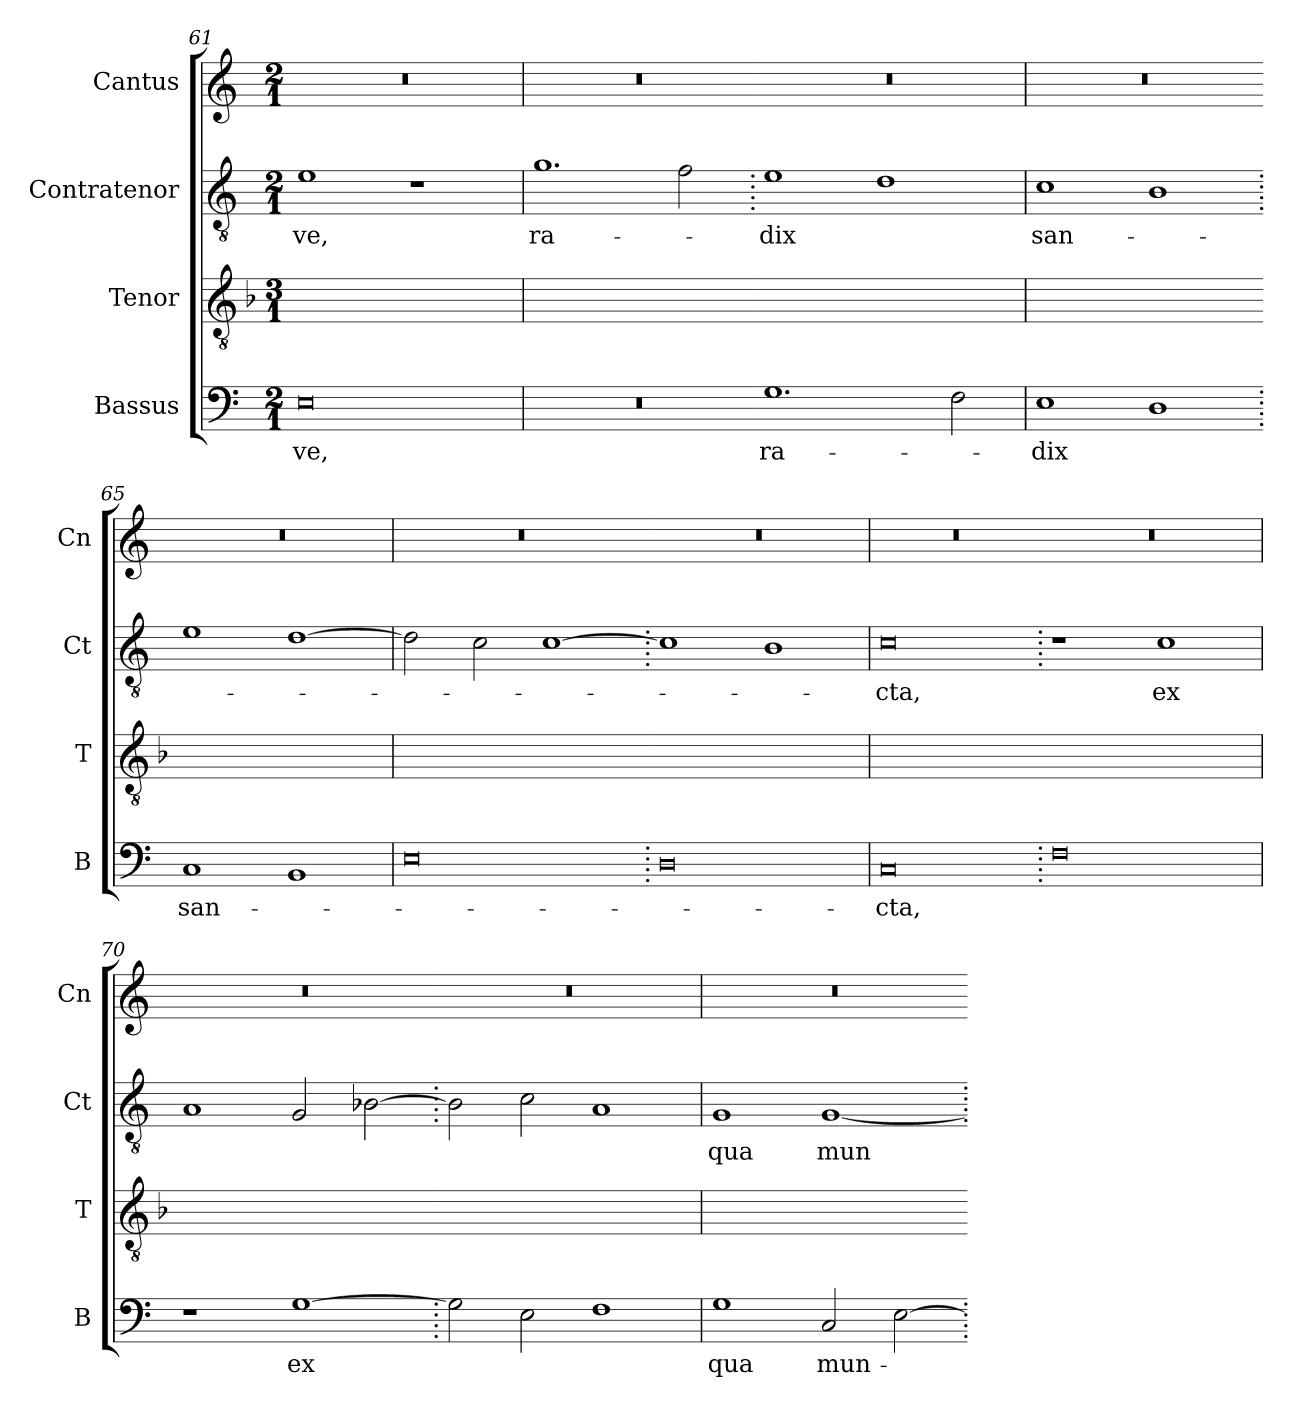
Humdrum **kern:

**kern	**text	**kern	**kern	**text	**kern
*part4	*part4	*part3	*part2	*part2	*part1
*staff4	*staff4	*staff3	*staff2	*staff2	*staff1
*I"Bassus	*	*I"Tenor	*I"Contratenor	*	*I"Cantus
*I'B	*	*I'T	*I'Ct	*	*I'Cn
*clefF4	*	*clefGv2	*clefGv2	*	*clefG2
*k[]	*	*k[b-]	*k[]	*	*k[]
*M2/1	*	*M3/1	*M2/1	*	*M2/1
=61	=61	=61	=61	=61	=61
0E	-ve,	0r	1e	-ve,	0r
.	.	.	1r	.	.
=62	=62	=62	=62	=62	=62
0r	.	0r	1.g	ra-	0r
.	.	.	2f\	.	.
=63.	=63.	=63	=63.	=63.	=63.
1.G	ra-	0r	1e	-dix	0r
.	.	.	1d	.	.
2F\	.	.	.	.	.
=64	=64	=64	=64	=64	=64
1E	-dix	0r	1c	san-	0r
1D	.	.	1B	.	.
=65.	=65.	=65	=65.	=65.	=65.
1C	san-	0r	1e	.	0r
1BB	.	.	[1d	.	.
=66	=66	=66	=66	=66	=66
0E	.	0r	2d\]	.	0r
.	.	.	2c\	.	.
.	.	.	[1c	.	.
=67.	=67.	=67	=67.	=67.	=67.
0D	.	0r	1c]	.	0r
.	.	.	1B	.	.
=68	=68	=68	=68	=68	=68
0C	-cta,	0r	0c	-cta,	0r
=69.	=69.	=69	=69.	=69.	=69.
0F	.	0r	1r	.	0r
.	.	.	1c	ex	.
=70	=70	=70	=70	=70	=70
1r	.	0r	1A	.	0r
[1G	ex	.	2G/	.	.
.	.	.	[2B-X\	.	.
=71.	=71.	=71	=71.	=71.	=71.
2G\]	.	0r	2B-\]	.	0r
2E\	.	.	2c\	.	.
1F	.	.	1A	.	.
=72	=72	=72	=72	=72	=72
1G	qua	0r	1G	qua	0r
2C/	mun-	.	[1G	mun-	.
[2E\	.	.	.	.	.
=.	=.	=	=.	=.	=.
*-	*-	*-	*-	*-	*-
